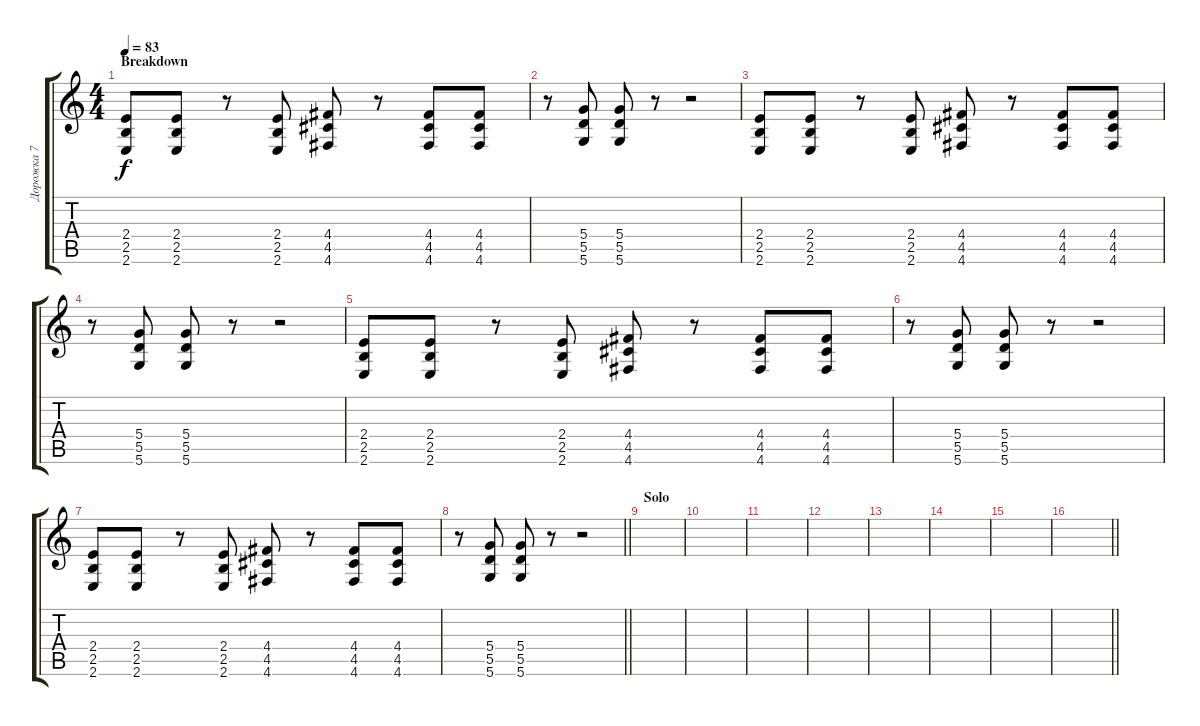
\track ("Дорожка 7" "Дорожка 7") {instrument distortionguitar}
\staff {score tabs}
\tuning (E4 B3 G3 D3 A2 D2) {hide}
\ts (4 4)
\section ("" "Breakdown")
\tempo 83
\clef g2
\ks c
(2.4 2.5 2.6).8{dy f} (2.4 2.5 2.6).8 r.8 (2.4 2.5 2.6).8 (4.4 4.5 4.6).8 r.8 (4.4 4.5 4.6).8 (4.4 4.5 4.6).8 |
r.8 (5.4 5.5 5.6).8 (5.4 5.5 5.6).8 r.8 r.2 |
(2.4 2.5 2.6).8 (2.4 2.5 2.6).8 r.8 (2.4 2.5 2.6).8 (4.4 4.5 4.6).8 r.8 (4.4 4.5 4.6).8 (4.4 4.5 4.6).8 |
r.8 (5.4 5.5 5.6).8 (5.4 5.5 5.6).8 r.8 r.2 |
(2.4 2.5 2.6).8 (2.4 2.5 2.6).8 r.8 (2.4 2.5 2.6).8 (4.4 4.5 4.6).8 r.8 (4.4 4.5 4.6).8 (4.4 4.5 4.6).8 |
r.8 (5.4 5.5 5.6).8 (5.4 5.5 5.6).8 r.8 r.2 |
(2.4 2.5 2.6).8 (2.4 2.5 2.6).8 r.8 (2.4 2.5 2.6).8 (4.4 4.5 4.6).8 r.8 (4.4 4.5 4.6).8 (4.4 4.5 4.6).8 |
\barLineRight lightlight
r.8 (5.4 5.5 5.6).8 (5.4 5.5 5.6).8 r.8 r.2 |
\section ("" "Solo")
|
|
|
|
|
|
|
\barLineRight lightlight
